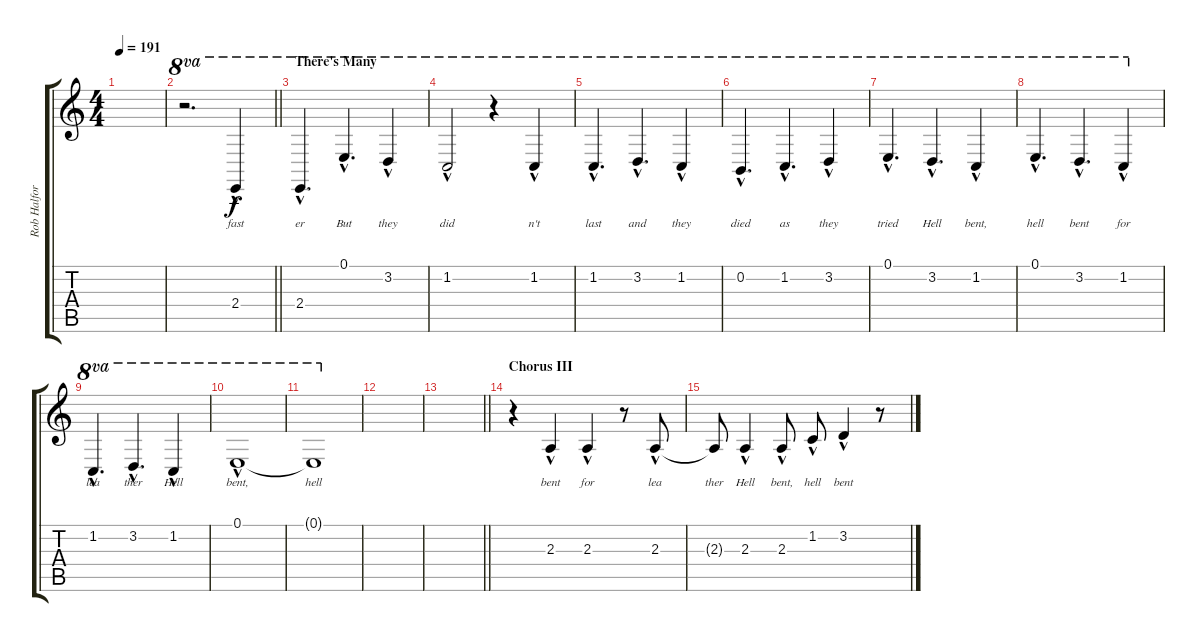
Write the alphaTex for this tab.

\track ("Rob Halford" "Rob Halfor") {instrument lead1square}
\staff {score tabs}
\tuning (E4 B3 G3 D3 A2 E2) {hide}
\ts (4 4)
\tempo 191
\clef g2
\ks c
|
\barLineRight lightlight
r.2{d ot 8va} 2.4{hac}.4{ot 8va lyrics (0 "fast") lyrics (1 "") lyrics (2 "") lyrics (3 "") lyrics (4 "")} |
\section ("" "There's Many")
2.4{hac}.4{d ot 8va lyrics (0 "er") lyrics (1 "") lyrics (2 "") lyrics (3 "") lyrics (4 "")} 0.1{hac}.4{d ot 8va lyrics (0 "But") lyrics (1 "") lyrics (2 "") lyrics (3 "") lyrics (4 "")} 3.2{hac}.4{ot 8va lyrics (0 "they") lyrics (1 "") lyrics (2 "") lyrics (3 "") lyrics (4 "")} |
1.2{hac}.2{ot 8va lyrics (0 "did") lyrics (1 "") lyrics (2 "") lyrics (3 "") lyrics (4 "")} r.4{ot 8va} 1.2{hac}.4{ot 8va lyrics (0 "n't") lyrics (1 "") lyrics (2 "") lyrics (3 "") lyrics (4 "")} |
1.2{hac}.4{d ot 8va lyrics (0 "last") lyrics (1 "") lyrics (2 "") lyrics (3 "") lyrics (4 "")} 3.2{hac}.4{d ot 8va lyrics (0 "and") lyrics (1 "") lyrics (2 "") lyrics (3 "") lyrics (4 "")} 1.2{hac}.4{ot 8va lyrics (0 "they") lyrics (1 "") lyrics (2 "") lyrics (3 "") lyrics (4 "")} |
0.2{hac}.4{d ot 8va lyrics (0 "died") lyrics (1 "") lyrics (2 "") lyrics (3 "") lyrics (4 "")} 1.2{hac}.4{d ot 8va lyrics (0 "as") lyrics (1 "") lyrics (2 "") lyrics (3 "") lyrics (4 "")} 3.2{hac}.4{ot 8va lyrics (0 "they") lyrics (1 "") lyrics (2 "") lyrics (3 "") lyrics (4 "")} |
0.1{hac}.4{d ot 8va lyrics (0 "tried") lyrics (1 "") lyrics (2 "") lyrics (3 "") lyrics (4 "")} 3.2{hac}.4{d ot 8va lyrics (0 "Hell") lyrics (1 "") lyrics (2 "") lyrics (3 "") lyrics (4 "")} 1.2{hac}.4{ot 8va lyrics (0 "bent,") lyrics (1 "") lyrics (2 "") lyrics (3 "") lyrics (4 "")} |
0.1{hac}.4{d ot 8va lyrics (0 "hell") lyrics (1 "") lyrics (2 "") lyrics (3 "") lyrics (4 "")} 3.2{hac}.4{d ot 8va lyrics (0 "bent") lyrics (1 "") lyrics (2 "") lyrics (3 "") lyrics (4 "")} 1.2{hac}.4{ot 8va lyrics (0 "for") lyrics (1 "") lyrics (2 "") lyrics (3 "") lyrics (4 "")} |
1.2{hac}.4{d ot 8va lyrics (0 "lea") lyrics (1 "") lyrics (2 "") lyrics (3 "") lyrics (4 "")} 3.2{hac}.4{d ot 8va lyrics (0 "ther") lyrics (1 "") lyrics (2 "") lyrics (3 "") lyrics (4 "")} 1.2{hac}.4{ot 8va lyrics (0 "Hell") lyrics (1 "") lyrics (2 "") lyrics (3 "") lyrics (4 "")} |
0.1{hac}.1{ot 8va lyrics (0 "bent,") lyrics (1 "") lyrics (2 "") lyrics (3 "") lyrics (4 "")} |
0.1{t}.1{ot 8va lyrics (0 "hell") lyrics (1 "") lyrics (2 "") lyrics (3 "") lyrics (4 "")} |
|
\barLineRight lightlight
|
\section ("" "Chorus III")
r.4 2.3{hac}.4{lyrics (0 "bent") lyrics (1 "") lyrics (2 "") lyrics (3 "") lyrics (4 "")} 2.3{hac}.4{lyrics (0 "for") lyrics (1 "") lyrics (2 "") lyrics (3 "") lyrics (4 "")} r.8 2.3{hac}.8{lyrics (0 "lea") lyrics (1 "") lyrics (2 "") lyrics (3 "") lyrics (4 "")} |
2.3{t}.8{lyrics (0 "ther") lyrics (1 "") lyrics (2 "") lyrics (3 "") lyrics (4 "")} 2.3{hac}.4{lyrics (0 "Hell") lyrics (1 "") lyrics (2 "") lyrics (3 "") lyrics (4 "")} 2.3{hac}.8{lyrics (0 "bent,") lyrics (1 "") lyrics (2 "") lyrics (3 "") lyrics (4 "")} 1.2{hac}.8{lyrics (0 "hell") lyrics (1 "") lyrics (2 "") lyrics (3 "") lyrics (4 "")} 3.2{hac}.4{lyrics (0 "bent") lyrics (1 "") lyrics (2 "") lyrics (3 "") lyrics (4 "")} r.8
